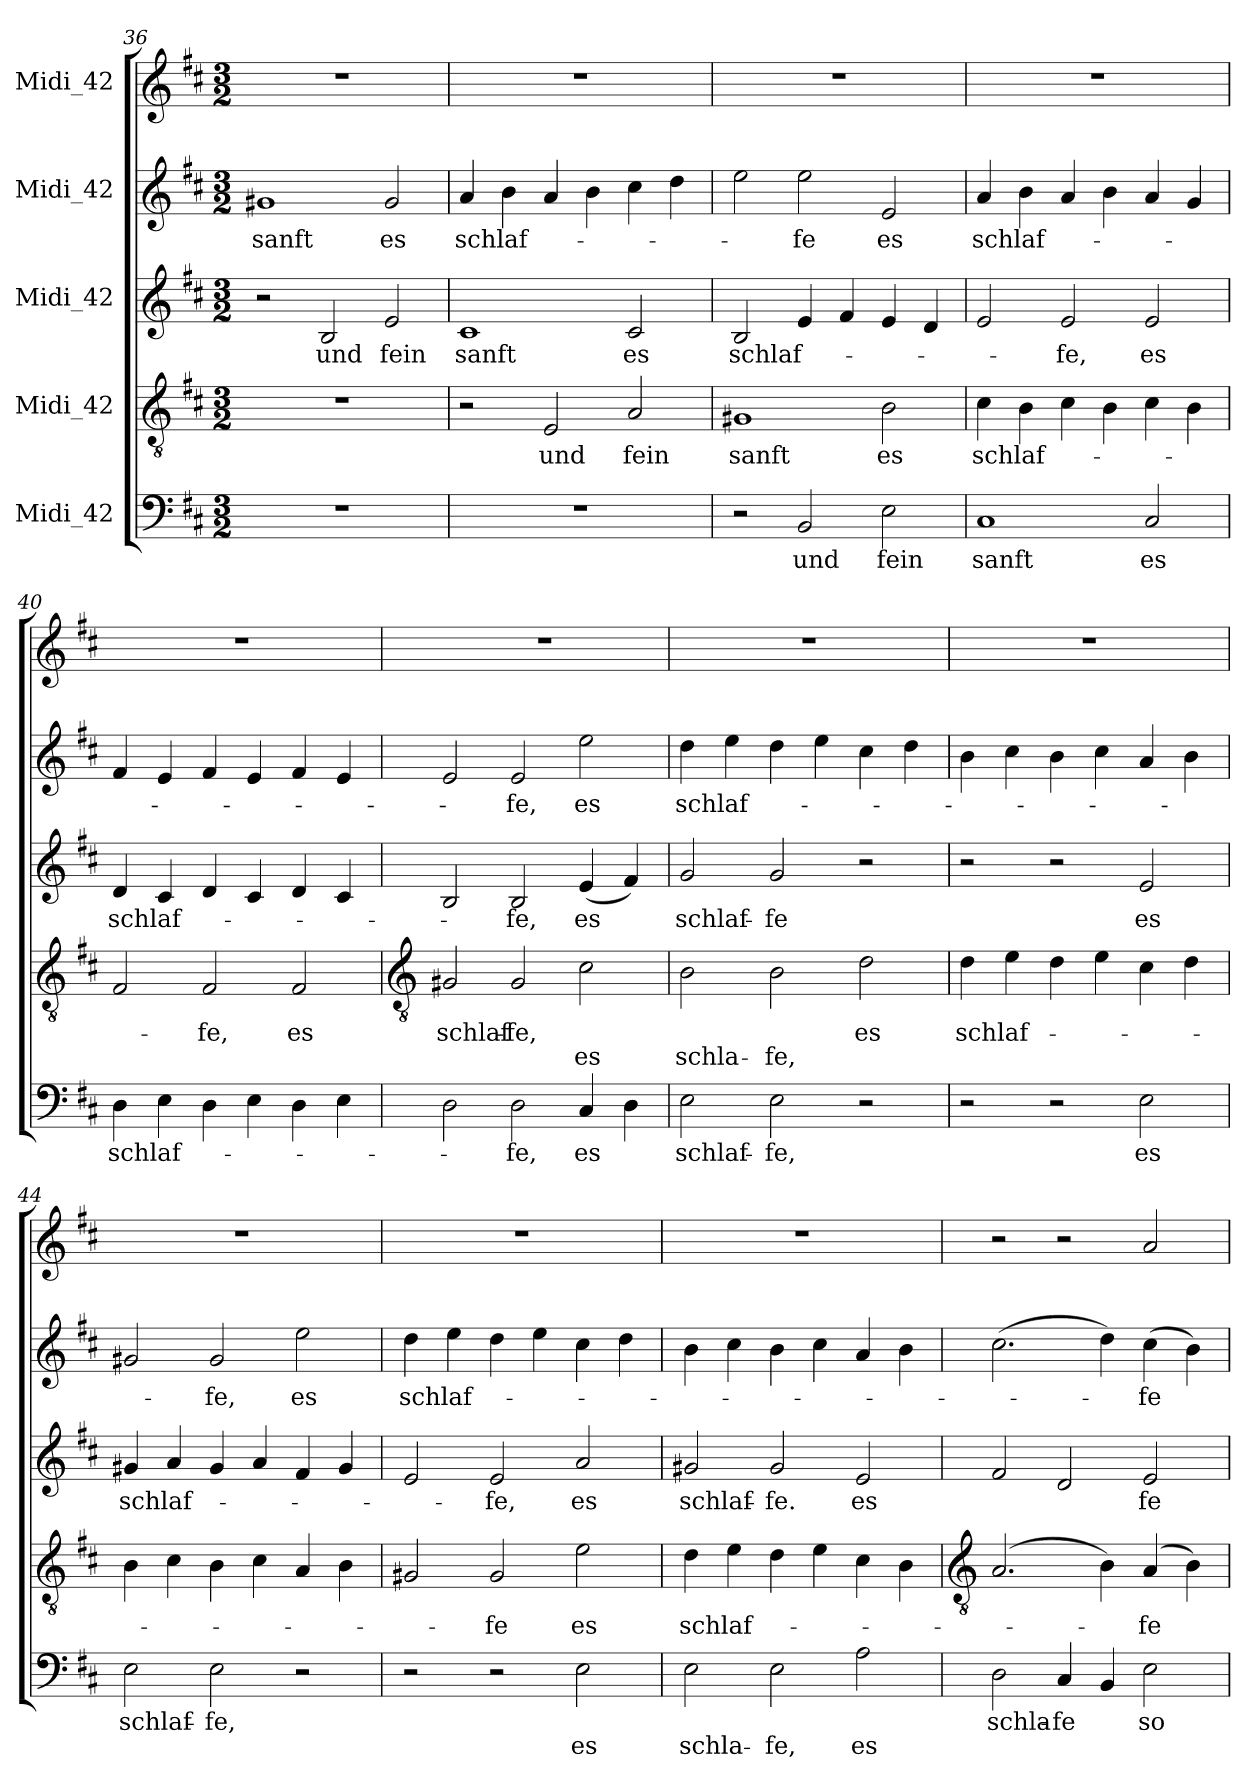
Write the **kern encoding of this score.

**kern	**text	**text	**kern	**text	**text	**kern	**text	**kern	**text	**kern
*part5	*part5	*part5	*part4	*part4	*part4	*part3	*part3	*part2	*part2	*part1
*staff5	*staff5	*staff5	*staff4	*staff4	*staff4	*staff3	*staff3	*staff2	*staff2	*staff1
*I"Midi_42	*	*	*I"Midi_42	*	*	*I"Midi_42	*	*I"Midi_42	*	*I"Midi_42
*clefF4	*	*	*clefGv2	*	*	*clefG2	*	*clefG2	*	*clefG2
*k[f#c#]	*	*	*k[f#c#]	*	*	*k[f#c#]	*	*k[f#c#]	*	*k[f#c#]
*D:	*	*	*D:	*	*	*D:	*	*D:	*	*D:
*M3/2	*	*	*M3/2	*	*	*M3/2	*	*M3/2	*	*M3/2
=36	=36	=36	=36	=36	=36	=36	=36	=36	=36	=36
!LO:N:vis=1	!	!	!LO:N:vis=1	!	!	!	!	!	!LO:LY:b	!LO:N:vis=1
1.r	.	.	1.r	.	.	2r	.	1g#X	sanft	1.r
!	!	!	!	!	!	!	!LO:LY:b	!	!	!
.	.	.	.	.	.	2B	und	.	.	.
!	!	!	!	!	!	!	!LO:LY:b	!	!LO:LY:b	!
.	.	.	.	.	.	2e	fein	2g#	es	.
=37	=37	=37	=37	=37	=37	=37	=37	=37	=37	=37
!LO:N:vis=1	!	!	!	!	!	!	!LO:LY:b	!	!LO:LY:b	!LO:N:vis=1
1.r	.	.	2r	.	.	1c#	sanft	4a	schlaf-	1.r
.	.	.	.	.	.	.	.	4b	.	.
!	!	!	!	!LO:LY:b	!	!	!	!	!	!
.	.	.	2E	und	.	.	.	4a	.	.
.	.	.	.	.	.	.	.	4b	.	.
!	!	!	!	!LO:LY:b	!	!	!LO:LY:b	!	!	!
.	.	.	2A	fein	.	2c#	es	4cc#	.	.
.	.	.	.	.	.	.	.	4dd	.	.
=38	=38	=38	=38	=38	=38	=38	=38	=38	=38	=38
!	!	!	!	!LO:LY:b	!	!	!LO:LY:b	!	!	!LO:N:vis=1
2r	.	.	1G#X	sanft	.	2B	schlaf-	2ee	.	1.r
!	!LO:LY:b	!	!	!	!	!	!	!	!LO:LY:b	!
2BB	und	.	.	.	.	4e	.	2ee	-fe	.
.	.	.	.	.	.	4f#	.	.	.	.
!	!LO:LY:b	!	!	!LO:LY:b	!	!	!	!	!LO:LY:b	!
2E	fein	.	2B	es	.	4e	.	2e	es	.
.	.	.	.	.	.	4d	.	.	.	.
=39	=39	=39	=39	=39	=39	=39	=39	=39	=39	=39
!	!LO:LY:b	!	!	!LO:LY:b	!	!	!	!	!LO:LY:b	!LO:N:vis=1
1C#	sanft	.	4c#	schlaf-	.	2e	.	4a	schlaf-	1.r
.	.	.	4B	.	.	.	.	4b	.	.
!	!	!	!	!	!	!	!LO:LY:b	!	!	!
.	.	.	4c#	.	.	2e	-fe,	4a	.	.
.	.	.	4B	.	.	.	.	4b	.	.
!	!LO:LY:b	!	!	!	!	!	!LO:LY:b	!	!	!
2C#	es	.	4c#	.	.	2e	es	4a	.	.
.	.	.	4B	.	.	.	.	4g	.	.
=40	=40	=40	=40	=40	=40	=40	=40	=40	=40	=40
!	!LO:LY:b	!	!	!	!	!	!LO:LY:b	!	!	!LO:N:vis=1
4D	schlaf-	.	2F#	.	.	4d	schlaf-	4f#	.	1.r
4E	.	.	.	.	.	4c#	.	4e	.	.
!	!	!	!	!LO:LY:b	!	!	!	!	!	!
4D	.	.	2F#	-fe,	.	4d	.	4f#	.	.
4E	.	.	.	.	.	4c#	.	4e	.	.
!	!	!	!	!LO:LY:b	!	!	!	!	!	!
4D	.	.	2F#	es	.	4d	.	4f#	.	.
4E	.	.	.	.	.	4c#	.	4e	.	.
!!LO:LB:g=z
=41	=41	=41	=41	=41	=41	=41	=41	=41	=41	=41
*	*	*	*clefGv2	*	*	*	*	*	*	*
!	!	!	!	!LO:LY:b	!	!	!	!	!	!LO:N:vis=1
2D	.	.	2G#X	schlaf-	.	2B	.	2e	.	1.r
!	!LO:LY:b	!	!	!LO:LY:b	!	!	!LO:LY:b	!	!LO:LY:b	!
2D	-fe,	.	2G#	-fe,	.	2B	-fe,	2e	-fe,	.
!	!LO:LY:b	!	!	!	!LO:LY:b	!	!LO:LY:b	!	!LO:LY:b	!
4C#	es	.	2c#	.	es	(<4e	es	2ee	es	.
4D	.	.	.	.	.	4f#)	.	.	.	.
=42	=42	=42	=42	=42	=42	=42	=42	=42	=42	=42
!	!LO:LY:b	!	!	!	!LO:LY:b	!	!LO:LY:b	!	!LO:LY:b	!LO:N:vis=1
2E	schlaf-	.	2B	.	schla-	2g	schlaf-	4dd	schlaf-	1.r
.	.	.	.	.	.	.	.	4ee	.	.
!	!LO:LY:b	!	!	!	!LO:LY:b	!	!LO:LY:b	!	!	!
2E	-fe,	.	2B	.	-fe,	2g	-fe	4dd	.	.
.	.	.	.	.	.	.	.	4ee	.	.
!	!	!	!	!LO:LY:b	!	!	!	!	!	!
2r	.	.	2d	es	.	2r	.	4cc#	.	.
.	.	.	.	.	.	.	.	4dd	.	.
=43	=43	=43	=43	=43	=43	=43	=43	=43	=43	=43
!	!	!	!	!LO:LY:b	!	!	!	!	!	!LO:N:vis=1
2r	.	.	4d	schlaf-	.	2r	.	4b	.	1.r
.	.	.	4e	.	.	.	.	4cc#	.	.
2r	.	.	4d	.	.	2r	.	4b	.	.
.	.	.	4e	.	.	.	.	4cc#	.	.
!	!LO:LY:b	!	!	!	!	!	!LO:LY:b	!	!	!
2E	es	.	4c#	.	.	2e	es	4a	.	.
.	.	.	4d	.	.	.	.	4b	.	.
=44	=44	=44	=44	=44	=44	=44	=44	=44	=44	=44
!	!LO:LY:b	!	!	!	!	!	!LO:LY:b	!	!	!LO:N:vis=1
2E	schlaf-	.	4B	.	.	4g#X	schlaf-	2g#X	.	1.r
.	.	.	4c#	.	.	4a	.	.	.	.
!	!LO:LY:b	!	!	!	!	!	!	!	!LO:LY:b	!
2E	-fe,	.	4B	.	.	4g#	.	2g#	-fe,	.
.	.	.	4c#	.	.	4a	.	.	.	.
!	!	!	!	!	!	!	!	!	!LO:LY:b	!
2r	.	.	4A	.	.	4f#	.	2ee	es	.
.	.	.	4B	.	.	4g#	.	.	.	.
=45	=45	=45	=45	=45	=45	=45	=45	=45	=45	=45
!	!	!	!	!	!	!	!	!	!LO:LY:b	!LO:N:vis=1
2r	.	.	2G#X	.	.	2e	.	4dd	schlaf-	1.r
.	.	.	.	.	.	.	.	4ee	.	.
!	!	!	!	!LO:LY:b	!	!	!LO:LY:b	!	!	!
2r	.	.	2G#	-fe	.	2e	-fe,	4dd	.	.
.	.	.	.	.	.	.	.	4ee	.	.
!	!	!LO:LY:b	!	!LO:LY:b	!	!	!LO:LY:b	!	!	!
2E	.	es	2e	es	.	2a	es	4cc#	.	.
.	.	.	.	.	.	.	.	4dd	.	.
=46	=46	=46	=46	=46	=46	=46	=46	=46	=46	=46
!	!	!LO:LY:b	!	!LO:LY:b	!	!	!LO:LY:b	!	!	!LO:N:vis=1
2E	.	schla-	4d	schlaf-	.	2g#X	schlaf-	4b	.	1.r
.	.	.	4e	.	.	.	.	4cc#	.	.
!	!	!LO:LY:b	!	!	!	!	!LO:LY:b	!	!	!
2E	.	-fe,	4d	.	.	2g#	-fe.	4b	.	.
.	.	.	4e	.	.	.	.	4cc#	.	.
!	!	!LO:LY:b	!	!	!	!	!LO:LY:b	!	!	!
2A	.	es	4c#	.	.	2e	es	4a	.	.
.	.	.	4B	.	.	.	.	4b	.	.
!!LO:LB:g=z
=47	=47	=47	=47	=47	=47	=47	=47	=47	=47	=47
*	*	*	*clefGv2	*	*	*	*	*	*	*
!	!LO:LY:b	!	!	!	!	!	!	!	!	!
2D	schla-	.	(>2.A	.	.	2f#	.	(>2.cc#	.	2r
!	!LO:LY:b	!	!	!	!	!	!	!	!	!
4C#	-fe	.	.	.	.	2d	.	.	.	2r
4BB	.	.	4B)	.	.	.	.	4dd)	.	.
!	!LO:LY:b	!	!	!LO:LY:b	!	!	!LO:LY:b	!	!LO:LY:b	!
2E	so	.	(>4A	-fe	.	2e	fe	(>4cc#	-fe	2a
.	.	.	4B)	.	.	.	.	4b)	.	.
=	=	=	=	=	=	=	=	=	=	=
*-	*-	*-	*-	*-	*-	*-	*-	*-	*-	*-
